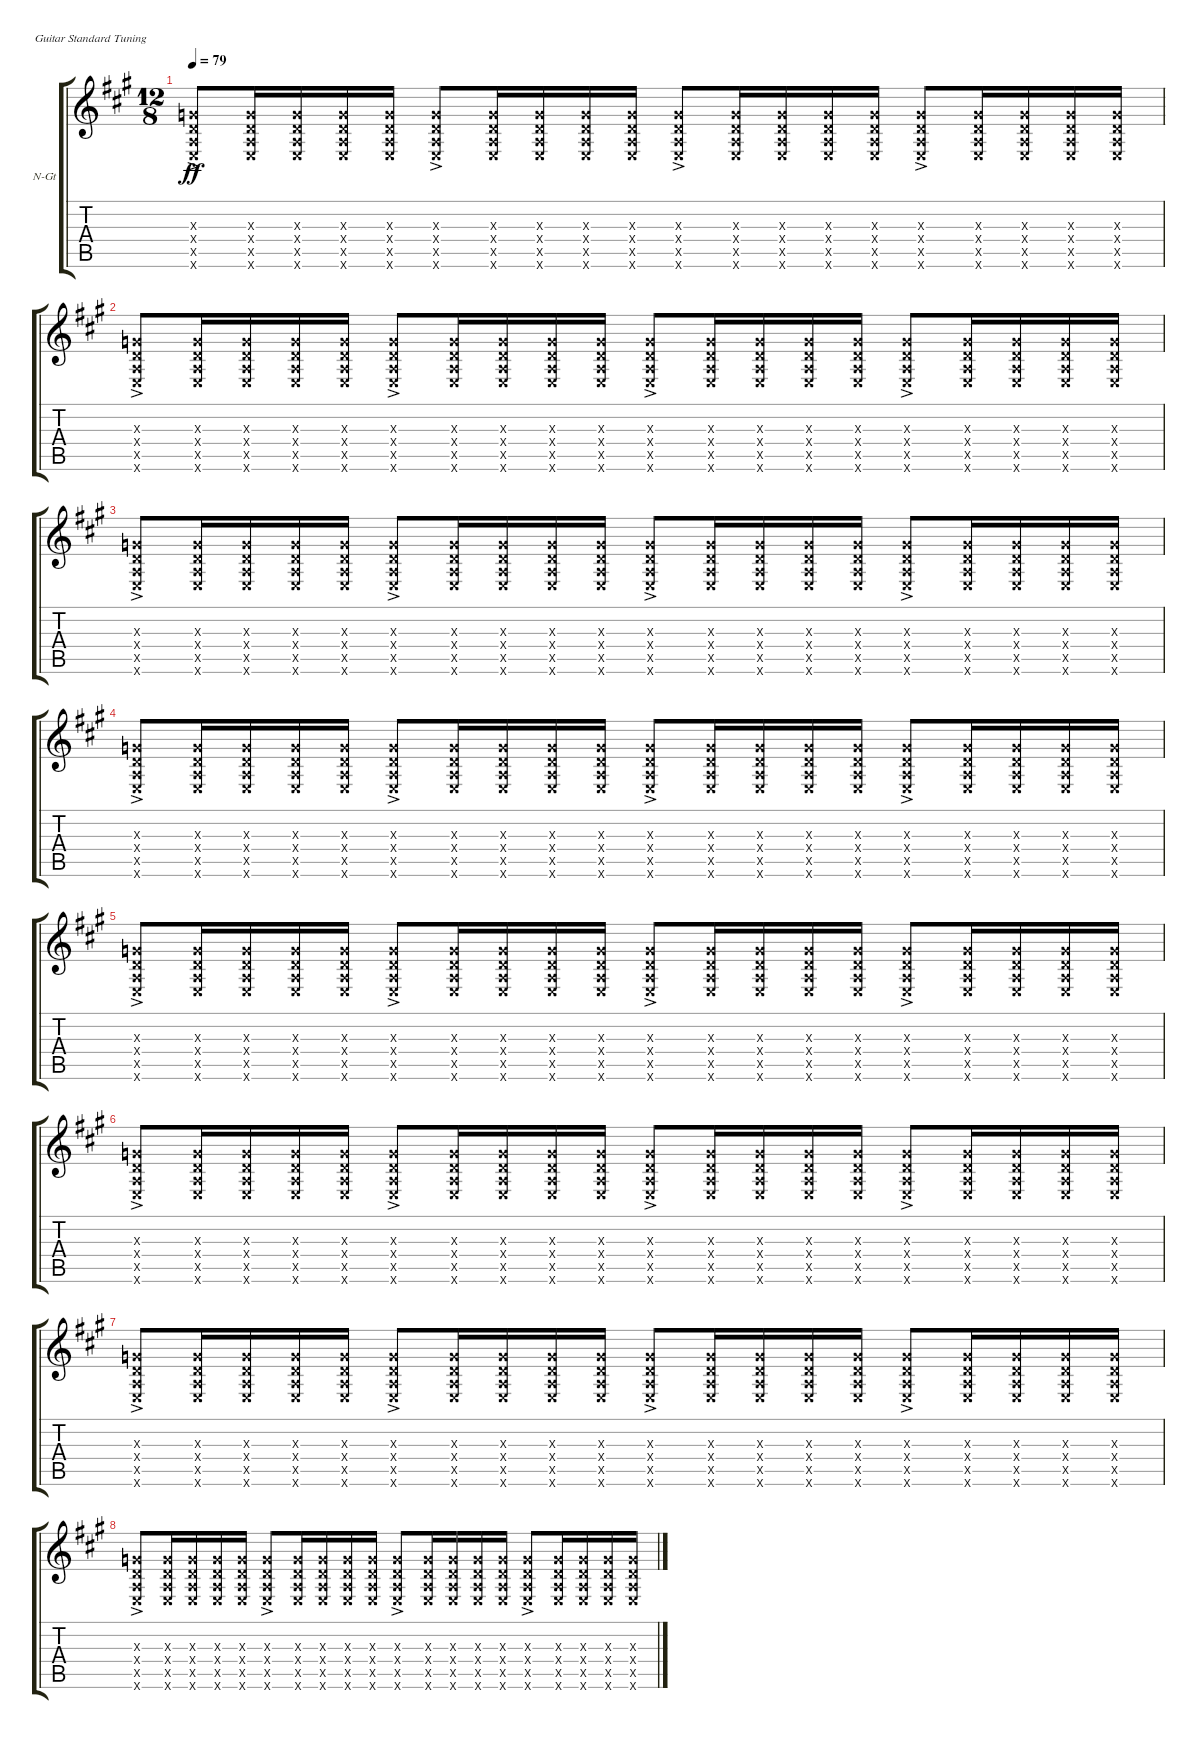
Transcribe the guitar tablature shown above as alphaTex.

\bracketExtendMode groupsimilarinstruments
\firstSystemTrackNameOrientation horizontal
\otherSystemsTrackNameOrientation horizontal
\track ("Gabriela" "N-Gt") {instrument acousticguitarnylon}
\staff {score tabs}
\tuning (E4 B3 G3 D3 A2 E2)
\ts (12 8)
\tempo 79
\clef g2
\ks f#minor
(0.3{ac x} 0.4{ac x} 0.5{ac x} 0.6{ac x}).8{dy ff} (0.3{x} 0.4{x} 0.5{x} 0.6{x}).16 (0.3{x} 0.4{x} 0.5{x} 0.6{x}).16 (0.3{x} 0.4{x} 0.5{x} 0.6{x}).16 (0.3{x} 0.4{x} 0.5{x} 0.6{x}).16 (0.3{ac x} 0.4{ac x} 0.5{ac x} 0.6{ac x}).8 (0.3{x} 0.4{x} 0.5{x} 0.6{x}).16 (0.3{x} 0.4{x} 0.5{x} 0.6{x}).16 (0.3{x} 0.4{x} 0.5{x} 0.6{x}).16 (0.3{x} 0.4{x} 0.5{x} 0.6{x}).16 (0.3{ac x} 0.4{ac x} 0.5{ac x} 0.6{ac x}).8 (0.3{x} 0.4{x} 0.5{x} 0.6{x}).16 (0.3{x} 0.4{x} 0.5{x} 0.6{x}).16 (0.3{x} 0.4{x} 0.5{x} 0.6{x}).16 (0.3{x} 0.4{x} 0.5{x} 0.6{x}).16 (0.3{ac x} 0.4{ac x} 0.5{ac x} 0.6{ac x}).8 (0.3{x} 0.4{x} 0.5{x} 0.6{x}).16 (0.3{x} 0.4{x} 0.5{x} 0.6{x}).16 (0.3{x} 0.4{x} 0.5{x} 0.6{x}).16 (0.3{x} 0.4{x} 0.5{x} 0.6{x}).16 |
(0.3{ac x} 0.4{ac x} 0.5{ac x} 0.6{ac x}).8 (0.3{x} 0.4{x} 0.5{x} 0.6{x}).16 (0.3{x} 0.4{x} 0.5{x} 0.6{x}).16 (0.3{x} 0.4{x} 0.5{x} 0.6{x}).16 (0.3{x} 0.4{x} 0.5{x} 0.6{x}).16 (0.3{ac x} 0.4{ac x} 0.5{ac x} 0.6{ac x}).8 (0.3{x} 0.4{x} 0.5{x} 0.6{x}).16 (0.3{x} 0.4{x} 0.5{x} 0.6{x}).16 (0.3{x} 0.4{x} 0.5{x} 0.6{x}).16 (0.3{x} 0.4{x} 0.5{x} 0.6{x}).16 (0.3{ac x} 0.4{ac x} 0.5{ac x} 0.6{ac x}).8 (0.3{x} 0.4{x} 0.5{x} 0.6{x}).16 (0.3{x} 0.4{x} 0.5{x} 0.6{x}).16 (0.3{x} 0.4{x} 0.5{x} 0.6{x}).16 (0.3{x} 0.4{x} 0.5{x} 0.6{x}).16 (0.3{ac x} 0.4{ac x} 0.5{ac x} 0.6{ac x}).8 (0.3{x} 0.4{x} 0.5{x} 0.6{x}).16 (0.3{x} 0.4{x} 0.5{x} 0.6{x}).16 (0.3{x} 0.4{x} 0.5{x} 0.6{x}).16 (0.3{x} 0.4{x} 0.5{x} 0.6{x}).16 |
(0.3{ac x} 0.4{ac x} 0.5{ac x} 0.6{ac x}).8 (0.3{x} 0.4{x} 0.5{x} 0.6{x}).16 (0.3{x} 0.4{x} 0.5{x} 0.6{x}).16 (0.3{x} 0.4{x} 0.5{x} 0.6{x}).16 (0.3{x} 0.4{x} 0.5{x} 0.6{x}).16 (0.3{ac x} 0.4{ac x} 0.5{ac x} 0.6{ac x}).8 (0.3{x} 0.4{x} 0.5{x} 0.6{x}).16 (0.3{x} 0.4{x} 0.5{x} 0.6{x}).16 (0.3{x} 0.4{x} 0.5{x} 0.6{x}).16 (0.3{x} 0.4{x} 0.5{x} 0.6{x}).16 (0.3{ac x} 0.4{ac x} 0.5{ac x} 0.6{ac x}).8 (0.3{x} 0.4{x} 0.5{x} 0.6{x}).16 (0.3{x} 0.4{x} 0.5{x} 0.6{x}).16 (0.3{x} 0.4{x} 0.5{x} 0.6{x}).16 (0.3{x} 0.4{x} 0.5{x} 0.6{x}).16 (0.3{ac x} 0.4{ac x} 0.5{ac x} 0.6{ac x}).8 (0.3{x} 0.4{x} 0.5{x} 0.6{x}).16 (0.3{x} 0.4{x} 0.5{x} 0.6{x}).16 (0.3{x} 0.4{x} 0.5{x} 0.6{x}).16 (0.3{x} 0.4{x} 0.5{x} 0.6{x}).16 |
(0.3{ac x} 0.4{ac x} 0.5{ac x} 0.6{ac x}).8 (0.3{x} 0.4{x} 0.5{x} 0.6{x}).16 (0.3{x} 0.4{x} 0.5{x} 0.6{x}).16 (0.3{x} 0.4{x} 0.5{x} 0.6{x}).16 (0.3{x} 0.4{x} 0.5{x} 0.6{x}).16 (0.3{ac x} 0.4{ac x} 0.5{ac x} 0.6{ac x}).8 (0.3{x} 0.4{x} 0.5{x} 0.6{x}).16 (0.3{x} 0.4{x} 0.5{x} 0.6{x}).16 (0.3{x} 0.4{x} 0.5{x} 0.6{x}).16 (0.3{x} 0.4{x} 0.5{x} 0.6{x}).16 (0.3{ac x} 0.4{ac x} 0.5{ac x} 0.6{ac x}).8 (0.3{x} 0.4{x} 0.5{x} 0.6{x}).16 (0.3{x} 0.4{x} 0.5{x} 0.6{x}).16 (0.3{x} 0.4{x} 0.5{x} 0.6{x}).16 (0.3{x} 0.4{x} 0.5{x} 0.6{x}).16 (0.3{ac x} 0.4{ac x} 0.5{ac x} 0.6{ac x}).8 (0.3{x} 0.4{x} 0.5{x} 0.6{x}).16 (0.3{x} 0.4{x} 0.5{x} 0.6{x}).16 (0.3{x} 0.4{x} 0.5{x} 0.6{x}).16 (0.3{x} 0.4{x} 0.5{x} 0.6{x}).16 |
(0.3{ac x} 0.4{ac x} 0.5{ac x} 0.6{ac x}).8 (0.3{x} 0.4{x} 0.5{x} 0.6{x}).16 (0.3{x} 0.4{x} 0.5{x} 0.6{x}).16 (0.3{x} 0.4{x} 0.5{x} 0.6{x}).16 (0.3{x} 0.4{x} 0.5{x} 0.6{x}).16 (0.3{ac x} 0.4{ac x} 0.5{ac x} 0.6{ac x}).8 (0.3{x} 0.4{x} 0.5{x} 0.6{x}).16 (0.3{x} 0.4{x} 0.5{x} 0.6{x}).16 (0.3{x} 0.4{x} 0.5{x} 0.6{x}).16 (0.3{x} 0.4{x} 0.5{x} 0.6{x}).16 (0.3{ac x} 0.4{ac x} 0.5{ac x} 0.6{ac x}).8 (0.3{x} 0.4{x} 0.5{x} 0.6{x}).16 (0.3{x} 0.4{x} 0.5{x} 0.6{x}).16 (0.3{x} 0.4{x} 0.5{x} 0.6{x}).16 (0.3{x} 0.4{x} 0.5{x} 0.6{x}).16 (0.3{ac x} 0.4{ac x} 0.5{ac x} 0.6{ac x}).8 (0.3{x} 0.4{x} 0.5{x} 0.6{x}).16 (0.3{x} 0.4{x} 0.5{x} 0.6{x}).16 (0.3{x} 0.4{x} 0.5{x} 0.6{x}).16 (0.3{x} 0.4{x} 0.5{x} 0.6{x}).16 |
(0.3{ac x} 0.4{ac x} 0.5{ac x} 0.6{ac x}).8 (0.3{x} 0.4{x} 0.5{x} 0.6{x}).16 (0.3{x} 0.4{x} 0.5{x} 0.6{x}).16 (0.3{x} 0.4{x} 0.5{x} 0.6{x}).16 (0.3{x} 0.4{x} 0.5{x} 0.6{x}).16 (0.3{ac x} 0.4{ac x} 0.5{ac x} 0.6{ac x}).8 (0.3{x} 0.4{x} 0.5{x} 0.6{x}).16 (0.3{x} 0.4{x} 0.5{x} 0.6{x}).16 (0.3{x} 0.4{x} 0.5{x} 0.6{x}).16 (0.3{x} 0.4{x} 0.5{x} 0.6{x}).16 (0.3{ac x} 0.4{ac x} 0.5{ac x} 0.6{ac x}).8 (0.3{x} 0.4{x} 0.5{x} 0.6{x}).16 (0.3{x} 0.4{x} 0.5{x} 0.6{x}).16 (0.3{x} 0.4{x} 0.5{x} 0.6{x}).16 (0.3{x} 0.4{x} 0.5{x} 0.6{x}).16 (0.3{ac x} 0.4{ac x} 0.5{ac x} 0.6{ac x}).8 (0.3{x} 0.4{x} 0.5{x} 0.6{x}).16 (0.3{x} 0.4{x} 0.5{x} 0.6{x}).16 (0.3{x} 0.4{x} 0.5{x} 0.6{x}).16 (0.3{x} 0.4{x} 0.5{x} 0.6{x}).16 |
(0.3{ac x} 0.4{ac x} 0.5{ac x} 0.6{ac x}).8 (0.3{x} 0.4{x} 0.5{x} 0.6{x}).16 (0.3{x} 0.4{x} 0.5{x} 0.6{x}).16 (0.3{x} 0.4{x} 0.5{x} 0.6{x}).16 (0.3{x} 0.4{x} 0.5{x} 0.6{x}).16 (0.3{ac x} 0.4{ac x} 0.5{ac x} 0.6{ac x}).8 (0.3{x} 0.4{x} 0.5{x} 0.6{x}).16 (0.3{x} 0.4{x} 0.5{x} 0.6{x}).16 (0.3{x} 0.4{x} 0.5{x} 0.6{x}).16 (0.3{x} 0.4{x} 0.5{x} 0.6{x}).16 (0.3{ac x} 0.4{ac x} 0.5{ac x} 0.6{ac x}).8 (0.3{x} 0.4{x} 0.5{x} 0.6{x}).16 (0.3{x} 0.4{x} 0.5{x} 0.6{x}).16 (0.3{x} 0.4{x} 0.5{x} 0.6{x}).16 (0.3{x} 0.4{x} 0.5{x} 0.6{x}).16 (0.3{ac x} 0.4{ac x} 0.5{ac x} 0.6{ac x}).8 (0.3{x} 0.4{x} 0.5{x} 0.6{x}).16 (0.3{x} 0.4{x} 0.5{x} 0.6{x}).16 (0.3{x} 0.4{x} 0.5{x} 0.6{x}).16 (0.3{x} 0.4{x} 0.5{x} 0.6{x}).16 |
(0.3{ac x} 0.4{ac x} 0.5{ac x} 0.6{ac x}).8 (0.3{x} 0.4{x} 0.5{x} 0.6{x}).16 (0.3{x} 0.4{x} 0.5{x} 0.6{x}).16 (0.3{x} 0.4{x} 0.5{x} 0.6{x}).16 (0.3{x} 0.4{x} 0.5{x} 0.6{x}).16 (0.3{ac x} 0.4{ac x} 0.5{ac x} 0.6{ac x}).8 (0.3{x} 0.4{x} 0.5{x} 0.6{x}).16 (0.3{x} 0.4{x} 0.5{x} 0.6{x}).16 (0.3{x} 0.4{x} 0.5{x} 0.6{x}).16 (0.3{x} 0.4{x} 0.5{x} 0.6{x}).16 (0.3{ac x} 0.4{ac x} 0.5{ac x} 0.6{ac x}).8 (0.3{x} 0.4{x} 0.5{x} 0.6{x}).16 (0.3{x} 0.4{x} 0.5{x} 0.6{x}).16 (0.3{x} 0.4{x} 0.5{x} 0.6{x}).16 (0.3{x} 0.4{x} 0.5{x} 0.6{x}).16 (0.3{ac x} 0.4{ac x} 0.5{ac x} 0.6{ac x}).8 (0.3{x} 0.4{x} 0.5{x} 0.6{x}).16 (0.3{x} 0.4{x} 0.5{x} 0.6{x}).16 (0.3{x} 0.4{x} 0.5{x} 0.6{x}).16 (0.3{x} 0.4{x} 0.5{x} 0.6{x}).16
